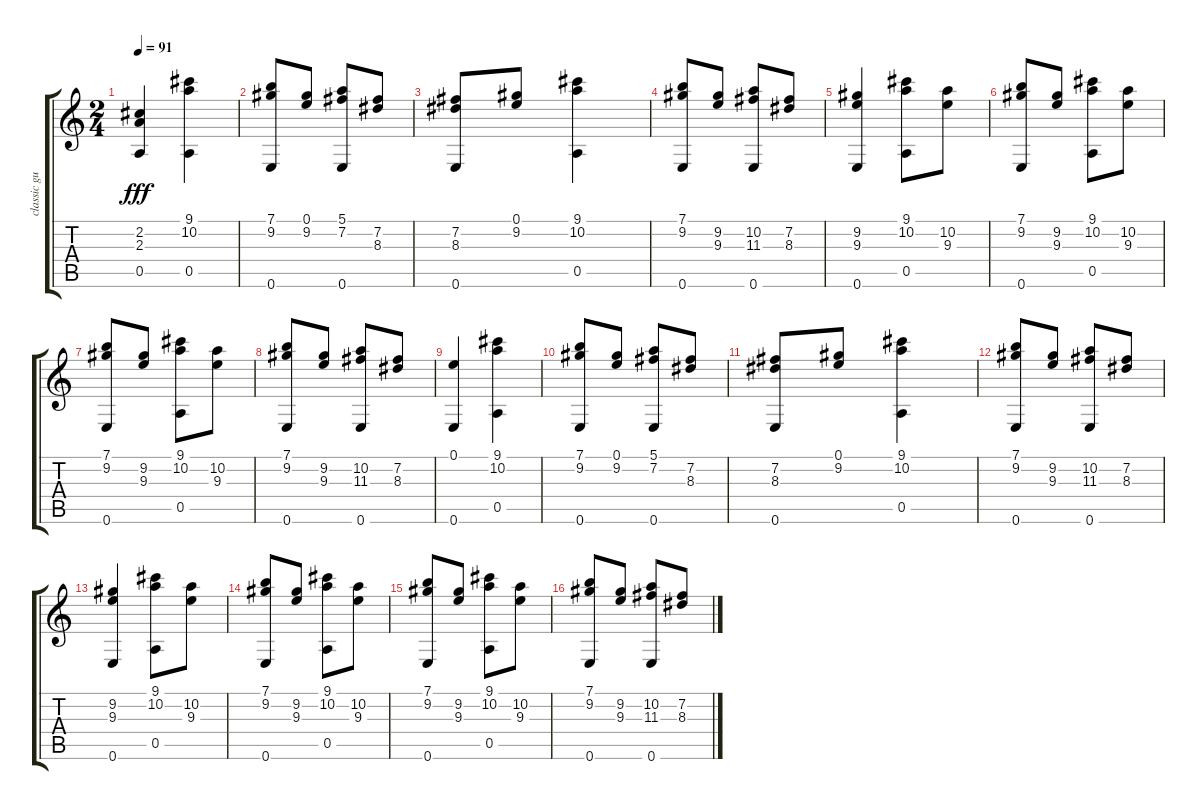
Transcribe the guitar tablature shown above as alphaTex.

\track ("classic guitar" "classic gu") {instrument acousticguitarnylon}
\staff {score tabs}
\tuning (E4 B3 G3 D3 A2 E2) {hide}
\ts (2 4)
\tempo 91
\clef g2
\ks c
(2.2 2.3 0.5).4{dy fff} (9.1 10.2 0.5).4 |
(7.1 9.2 0.6).8 (0.1 9.2).8 (5.1 7.2 0.6).8 (7.2 8.3).8 |
(7.2 8.3 0.6).8 (0.1 9.2).8 (9.1 10.2 0.5).4 |
(7.1 9.2 0.6).8 (9.2 9.3).8 (10.2 11.3 0.6).8 (7.2 8.3).8 |
(9.2 9.3 0.6).4 (9.1 10.2 0.5).8 (10.2 9.3).8 |
(7.1 9.2 0.6).8 (9.2 9.3).8 (9.1 10.2 0.5).8 (10.2 9.3).8 |
(7.1 9.2 0.6).8 (9.2 9.3).8 (9.1 10.2 0.5).8 (10.2 9.3).8 |
(7.1 9.2 0.6).8 (9.2 9.3).8 (10.2 11.3 0.6).8 (7.2 8.3).8 |
(0.1 0.6).4 (9.1 10.2 0.5).4 |
(7.1 9.2 0.6).8 (0.1 9.2).8 (5.1 7.2 0.6).8 (7.2 8.3).8 |
(7.2 8.3 0.6).8 (0.1 9.2).8 (9.1 10.2 0.5).4 |
(7.1 9.2 0.6).8 (9.2 9.3).8 (10.2 11.3 0.6).8 (7.2 8.3).8 |
(9.2 9.3 0.6).4 (9.1 10.2 0.5).8 (10.2 9.3).8 |
(7.1 9.2 0.6).8 (9.2 9.3).8 (9.1 10.2 0.5).8 (10.2 9.3).8 |
(7.1 9.2 0.6).8 (9.2 9.3).8 (9.1 10.2 0.5).8 (10.2 9.3).8 |
(7.1 9.2 0.6).8 (9.2 9.3).8 (10.2 11.3 0.6).8 (7.2 8.3).8
